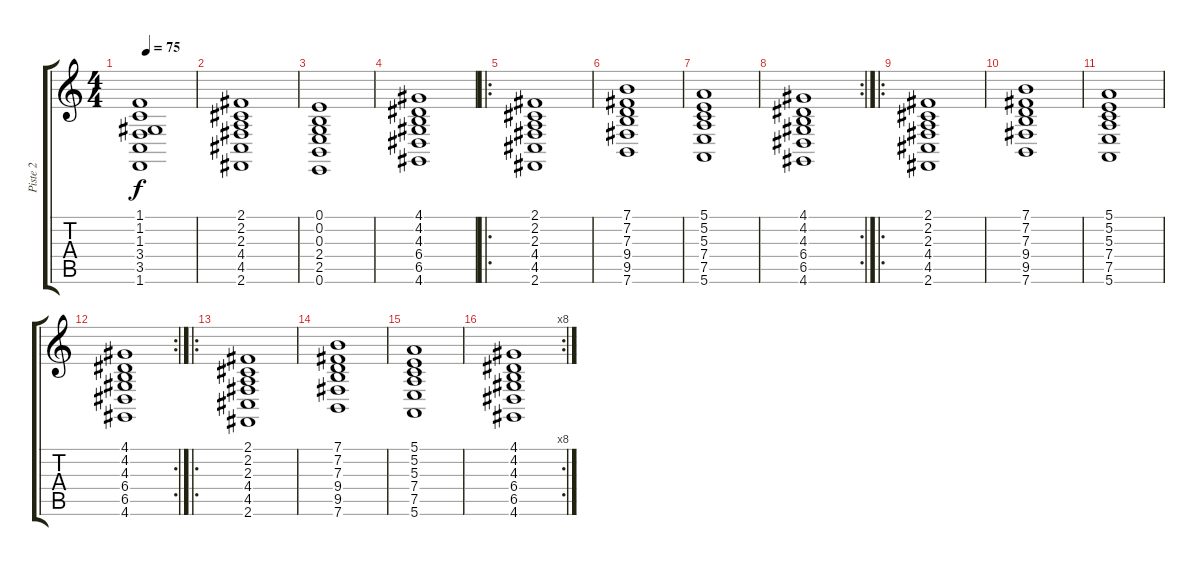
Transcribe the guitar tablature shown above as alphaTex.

\track ("Piste 2" "Piste 2") {instrument fx6goblins}
\staff {score tabs}
\tuning (E4 B3 G3 D3 A2 E2) {hide}
\ts (4 4)
\tempo 75
\clef g2
\ks c
(1.1 1.2 1.3 3.4 3.5 1.6).1{dy f instrument fx6goblins} |
(2.1 2.2 2.3 4.4 4.5 2.6).1 |
(0.1 0.2 0.3 2.4 2.5 0.6).1 |
(4.1 4.2 4.3 6.4 6.5 4.6).1 |
\ro
(2.1 2.2 2.3 4.4 4.5 2.6).1 |
(7.1 7.2 7.3 9.4 9.5 7.6).1 |
(5.1 5.2 5.3 7.4 7.5 5.6).1 |
\rc 2
(4.1 4.2 4.3 6.4 6.5 4.6).1 |
\ro
(2.1 2.2 2.3 4.4 4.5 2.6).1 |
(7.1 7.2 7.3 9.4 9.5 7.6).1 |
(5.1 5.2 5.3 7.4 7.5 5.6).1 |
\rc 2
(4.1 4.2 4.3 6.4 6.5 4.6).1 |
\ro
(2.1 2.2 2.3 4.4 4.5 2.6).1 |
(7.1 7.2 7.3 9.4 9.5 7.6).1 |
(5.1 5.2 5.3 7.4 7.5 5.6).1 |
\rc 8
(4.1 4.2 4.3 6.4 6.5 4.6).1
